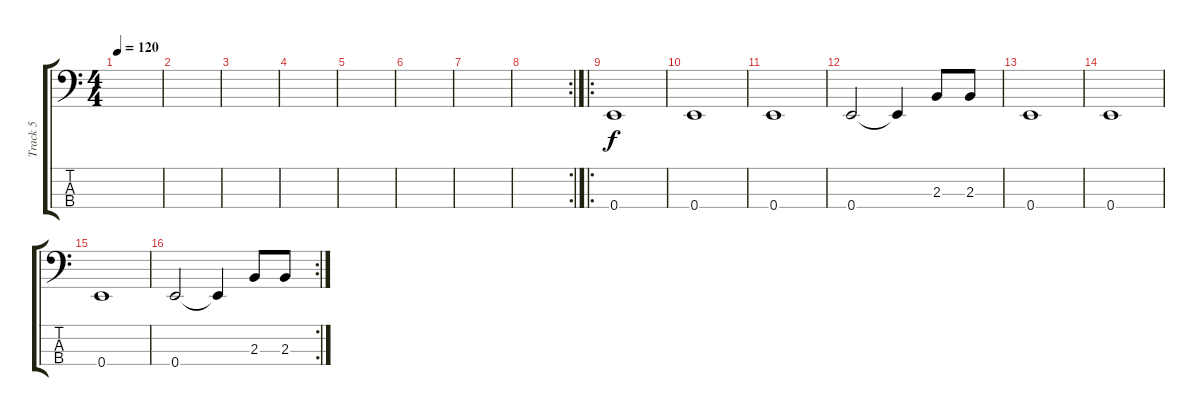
\track ("Track 5" "Track 5") {instrument electricbasspick}
\staff {score tabs}
\tuning (G2 D2 A1 E1) {hide}
\ts (4 4)
\tempo 120
\clef f4
\ks c
|
|
|
|
|
|
|
\rc 2
|
\ro
0.4.1 |
0.4.1 |
0.4.1 |
0.4.2 0.4{t}.4 2.3.8 2.3.8 |
0.4.1 |
0.4.1 |
0.4.1 |
\rc 2
0.4.2 0.4{t}.4 2.3.8 2.3.8
